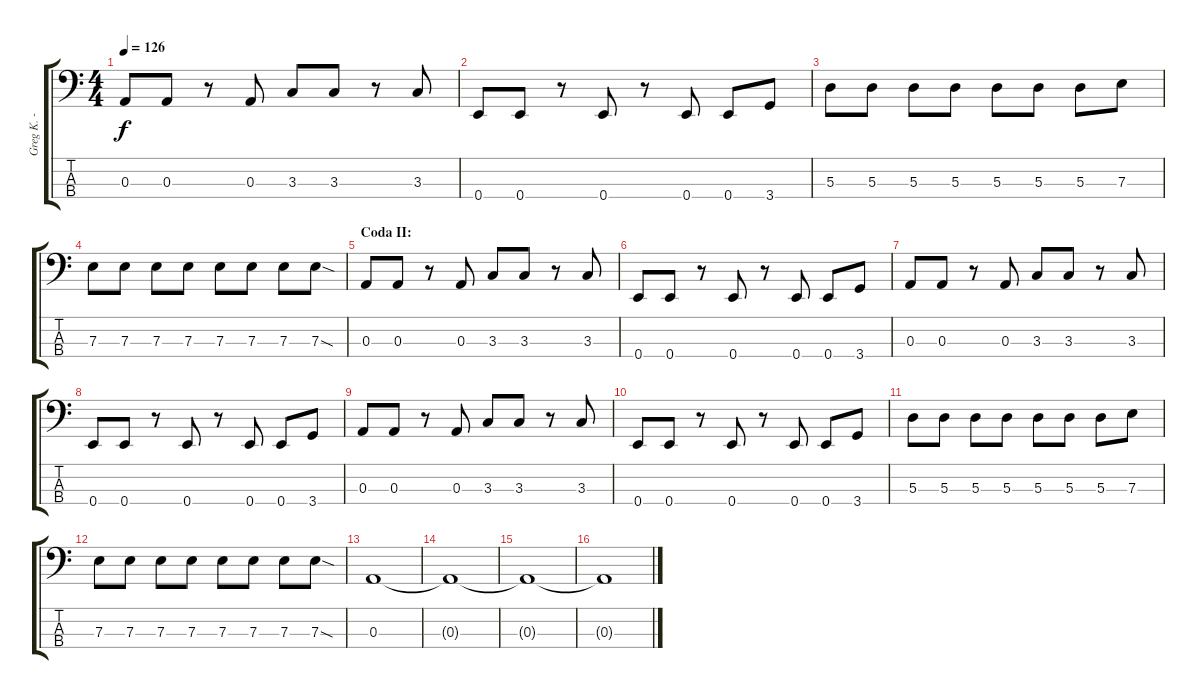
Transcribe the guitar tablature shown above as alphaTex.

\track ("Greg K. - Bass" "Greg K. - ") {instrument electricbasspick}
\staff {score tabs}
\tuning (G2 D2 A1 E1) {hide}
\ts (4 4)
\tempo 126
\clef f4
\ks c
0.3.8{dy f} 0.3.8 r.8 0.3.8 3.3.8 3.3.8 r.8 3.3.8 |
0.4.8 0.4.8 r.8 0.4.8 r.8 0.4.8 0.4.8 3.4.8 |
5.3.8 5.3.8 5.3.8 5.3.8 5.3.8 5.3.8 5.3.8 7.3.8 |
7.3.8 7.3.8 7.3.8 7.3.8 7.3.8 7.3.8 7.3.8 7.3{sod}.8 |
\section ("" "Coda II:")
0.3.8 0.3.8 r.8 0.3.8 3.3.8 3.3.8 r.8 3.3.8 |
0.4.8 0.4.8 r.8 0.4.8 r.8 0.4.8 0.4.8 3.4.8 |
0.3.8 0.3.8 r.8 0.3.8 3.3.8 3.3.8 r.8 3.3.8 |
0.4.8 0.4.8 r.8 0.4.8 r.8 0.4.8 0.4.8 3.4.8 |
0.3.8 0.3.8 r.8 0.3.8 3.3.8 3.3.8 r.8 3.3.8 |
0.4.8 0.4.8 r.8 0.4.8 r.8 0.4.8 0.4.8 3.4.8 |
5.3.8 5.3.8 5.3.8 5.3.8 5.3.8 5.3.8 5.3.8 7.3.8 |
7.3.8 7.3.8 7.3.8 7.3.8 7.3.8 7.3.8 7.3.8 7.3{sod}.8 |
0.3.1 |
0.3{t}.1 |
0.3{t}.1 |
0.3{t}.1
